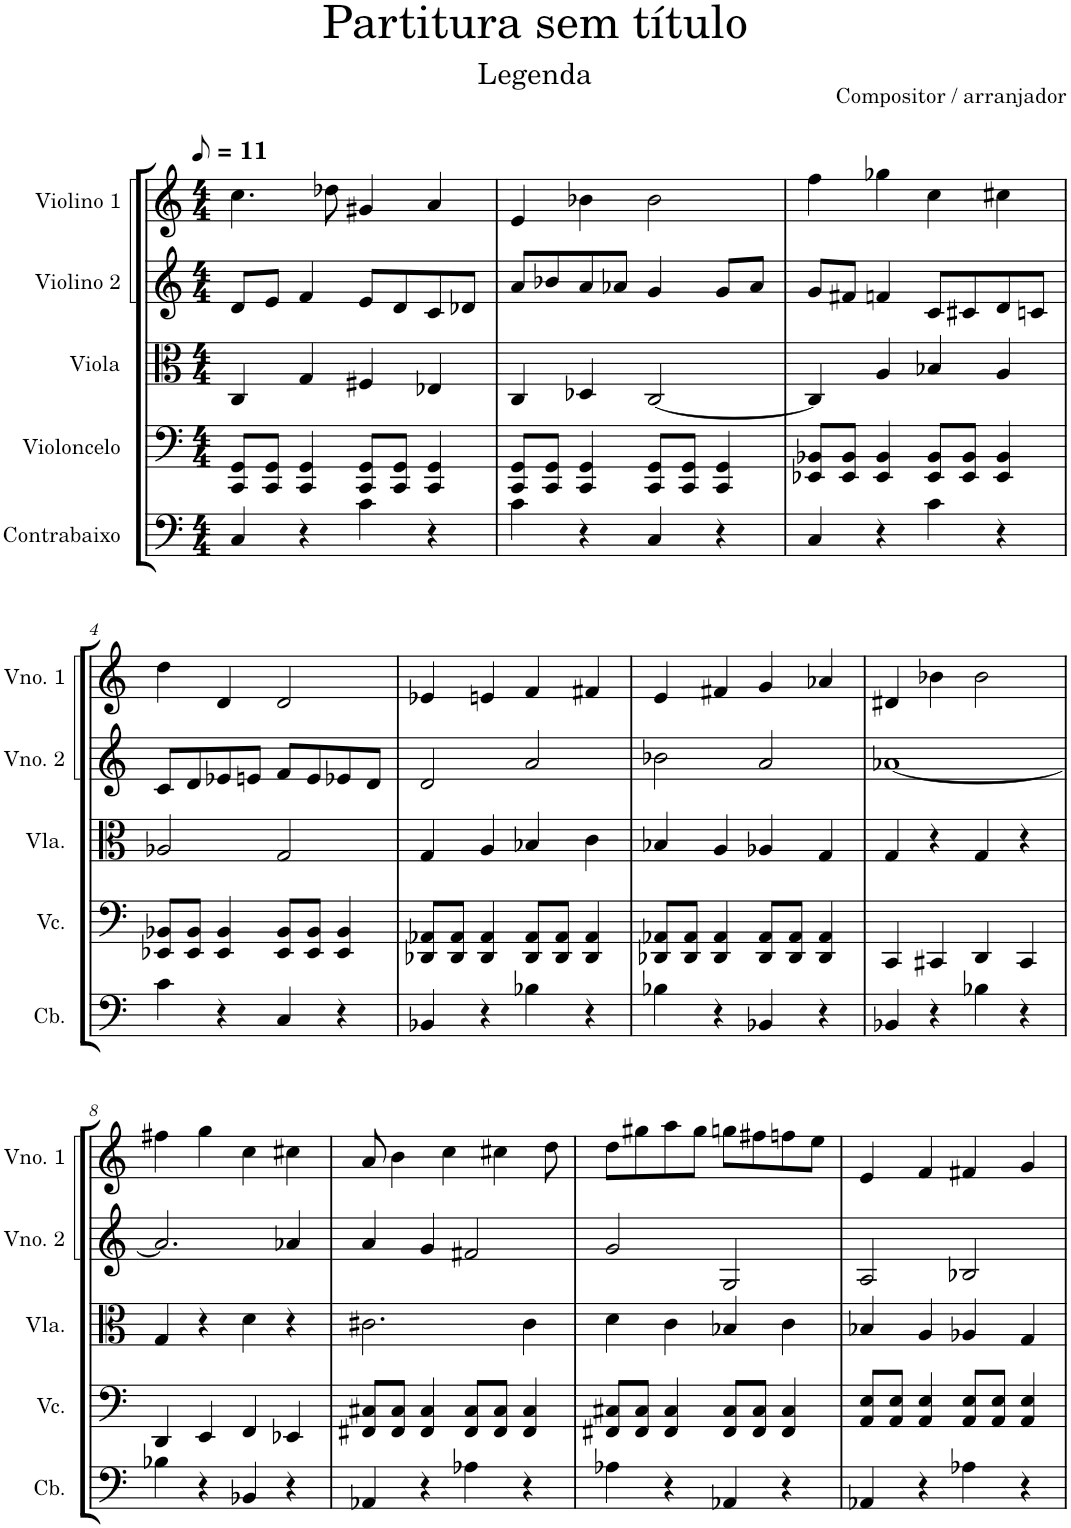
**kern	**kern	**kern	**kern	**kern
*part5	*part4	*part3	*part2	*part1
*staff5	*staff4	*staff3	*staff2	*staff1
*I"Contrabaixo	*I"Violoncelo	*I"Viola	*I"Violino 2	*I"Violino 1
*I'Cb.	*I'Vc.	*I'Vla.	*I'Vno. 2	*I'Vno. 1
*clefF4	*clefF4	*clefC3	*clefG2	*clefG2
*Trd7c12	*	*	*	*
*k[]	*k[]	*k[]	*k[]	*k[]
*M4/4	*M4/4	*M4/4	*M4/4	*M4/4
*MM6	*MM6	*MM6	*MM6	*MM6
=1	=1	=1	=1	=1
4C/	8CC/ 8GG/L	4C/	8d/L	4.cc\
.	8CC/ 8GG/J	.	8e/J	.
4r	4CC/ 4GG/	4G/	4f/	.
.	.	.	.	8dd-X\
4c\	8CC/ 8GG/L	4F#X/	8e/L	4g#X/
.	8CC/ 8GG/J	.	8d/	.
4r	4CC/ 4GG/	4E-X/	8c/	4a/
.	.	.	8d-X/J	.
=2	=2	=2	=2	=2
4c\	8CC/ 8GG/L	4C/	8a/L	4e/
.	8CC/ 8GG/J	.	8b-X/	.
4r	4CC/ 4GG/	4D-X/	8a/	4b-X\
.	.	.	8a-X/J	.
4C/	8CC/ 8GG/L	[2C/	4g/	2b-\
.	8CC/ 8GG/J	.	.	.
4r	4CC/ 4GG/	.	8g/L	.
.	.	.	8a-/J	.
=3	=3	=3	=3	=3
4C/	8EE-X/ 8BB-X/L	4C/]	8g/L	4ff\
.	8EE-/ 8BB-/J	.	8f#X/J	.
4r	4EE-/ 4BB-/	4A/	4fn/	4gg-X\
4c\	8EE-/ 8BB-/L	4B-X/	8c/L	4cc\
.	8EE-/ 8BB-/J	.	8c#X/	.
4r	4EE-/ 4BB-/	4A/	8d/	4cc#X\
.	.	.	8cn/J	.
!!LO:LB:g=z
=4	=4	=4	=4	=4
4c\	8EE-X/ 8BB-X/L	2A-X/	8c/L	4dd\
.	8EE-/ 8BB-/J	.	8d/	.
4r	4EE-/ 4BB-/	.	8e-X/	4d/
.	.	.	8en/J	.
4C/	8EE-/ 8BB-/L	2G/	8f/L	2d/
.	8EE-/ 8BB-/J	.	8e/	.
4r	4EE-/ 4BB-/	.	8e-X/	.
.	.	.	8d/J	.
=5	=5	=5	=5	=5
4BB-X/	8DD-X/ 8AA-X/L	4G/	2d/	4e-X/
.	8DD-/ 8AA-/J	.	.	.
4r	4DD-/ 4AA-/	4A/	.	4en/
4B-X\	8DD-/ 8AA-/L	4B-X/	2a/	4f/
.	8DD-/ 8AA-/J	.	.	.
4r	4DD-/ 4AA-/	4c\	.	4f#X/
=6	=6	=6	=6	=6
4B-X\	8DD-X/ 8AA-X/L	4B-X/	2b-X\	4e/
.	8DD-/ 8AA-/J	.	.	.
4r	4DD-/ 4AA-/	4A/	.	4f#X/
4BB-X/	8DD-/ 8AA-/L	4A-X/	2a/	4g/
.	8DD-/ 8AA-/J	.	.	.
4r	4DD-/ 4AA-/	4G/	.	4a-X/
=7	=7	=7	=7	=7
4BB-X/	4CC/	4G/	[1a-X	4d#X/
4r	4CC#X/	4r	.	4b-X\
4B-X\	4DD/	4G/	.	2b-\
4r	4CC#/	4r	.	.
!!LO:LB:g=z
=8	=8	=8	=8	=8
4B-X\	4DD/	4G/	2.a-/]	4ff#X\
4r	4EE/	4r	.	4gg\
4BB-X/	4FF/	4d\	.	4cc\
4r	4EE-X/	4r	4a-X/	4cc#X\
=9	=9	=9	=9	=9
4AA-X/	8FF#X/ 8C#X/L	2.c#X\	4a/	8a/
.	8FF#/ 8C#/J	.	.	4b\
4r	4FF#/ 4C#/	.	4g/	.
.	.	.	.	4cc\
4A-X\	8FF#/ 8C#/L	.	2f#X/	.
.	8FF#/ 8C#/J	.	.	4cc#X\
4r	4FF#/ 4C#/	4c#\	.	.
.	.	.	.	8dd\
=10	=10	=10	=10	=10
4A-X\	8FF#X/ 8C#X/L	4d\	2g/	8dd\L
.	8FF#/ 8C#/J	.	.	8gg#X\
4r	4FF#/ 4C#/	4c\	.	8aa\
.	.	.	.	8gg#\J
4AA-X/	8FF#/ 8C#/L	4B-X/	2G/	8ggn\L
.	8FF#/ 8C#/J	.	.	8ff#X\
4r	4FF#/ 4C#/	4c\	.	8ffn\
.	.	.	.	8ee\J
=11	=11	=11	=11	=11
4AA-X/	8AA/ 8E/L	4B-X/	2A/	4e/
.	8AA/ 8E/J	.	.	.
4r	4AA/ 4E/	4A/	.	4f/
4A-X\	8AA/ 8E/L	4A-X/	2B-X/	4f#X/
.	8AA/ 8E/J	.	.	.
4r	4AA/ 4E/	4G/	.	4g/
=	=	=	=	=
*-	*-	*-	*-	*-
